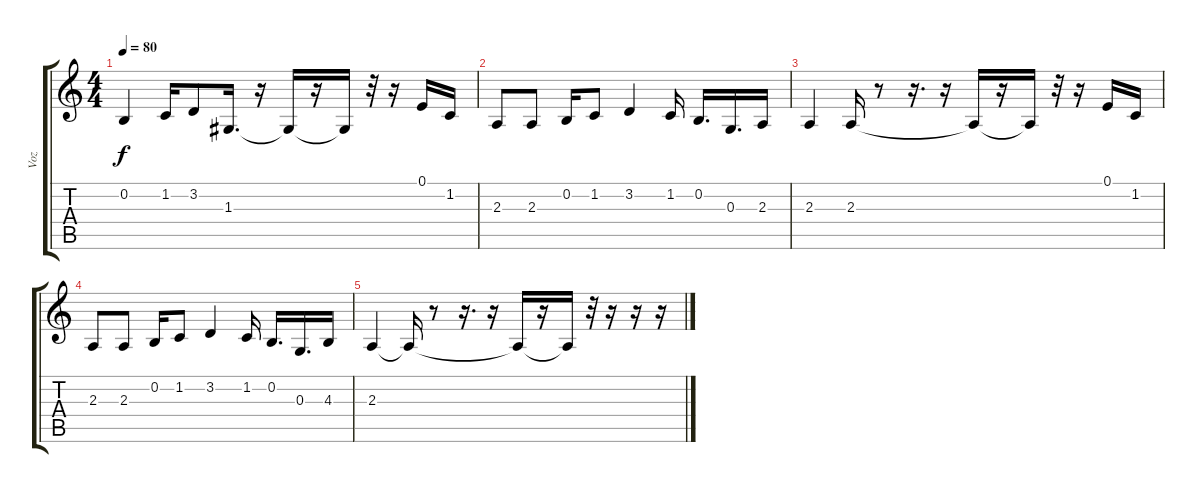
\track ("Voz" "Voz") {instrument stringensemble1}
\staff {score tabs}
\tuning (E4 B3 G3 D3 A2 E2) {hide}
\ts (4 4)
\tempo 80
\clef g2
\ks c
0.2.4{dy f} 1.2.16 3.2.8 1.3.16{d} r.16 1.3{t}.16 r.16 1.3{t}.16 r.32 r.16 0.1.16 1.2.16 |
2.3.8 2.3.8 0.2.16 1.2.8 3.2.4 1.2.16 0.2.16{d} 0.3.16{d} 2.3.16 |
2.3.4 2.3.16 r.8 r.16{d} r.16 2.3{t}.16 r.16 2.3{t}.16 r.32 r.16 0.1.16 1.2.16 |
2.3.8 2.3.8 0.2.16 1.2.8 3.2.4 1.2.16 0.2.16{d} 0.3.16{d} 4.3.16 |
2.3.4 2.3{t}.16 r.8 r.16{d} r.16 2.3{t}.16 r.16 2.3{t}.16 r.32 r.16 r.16 r.16
